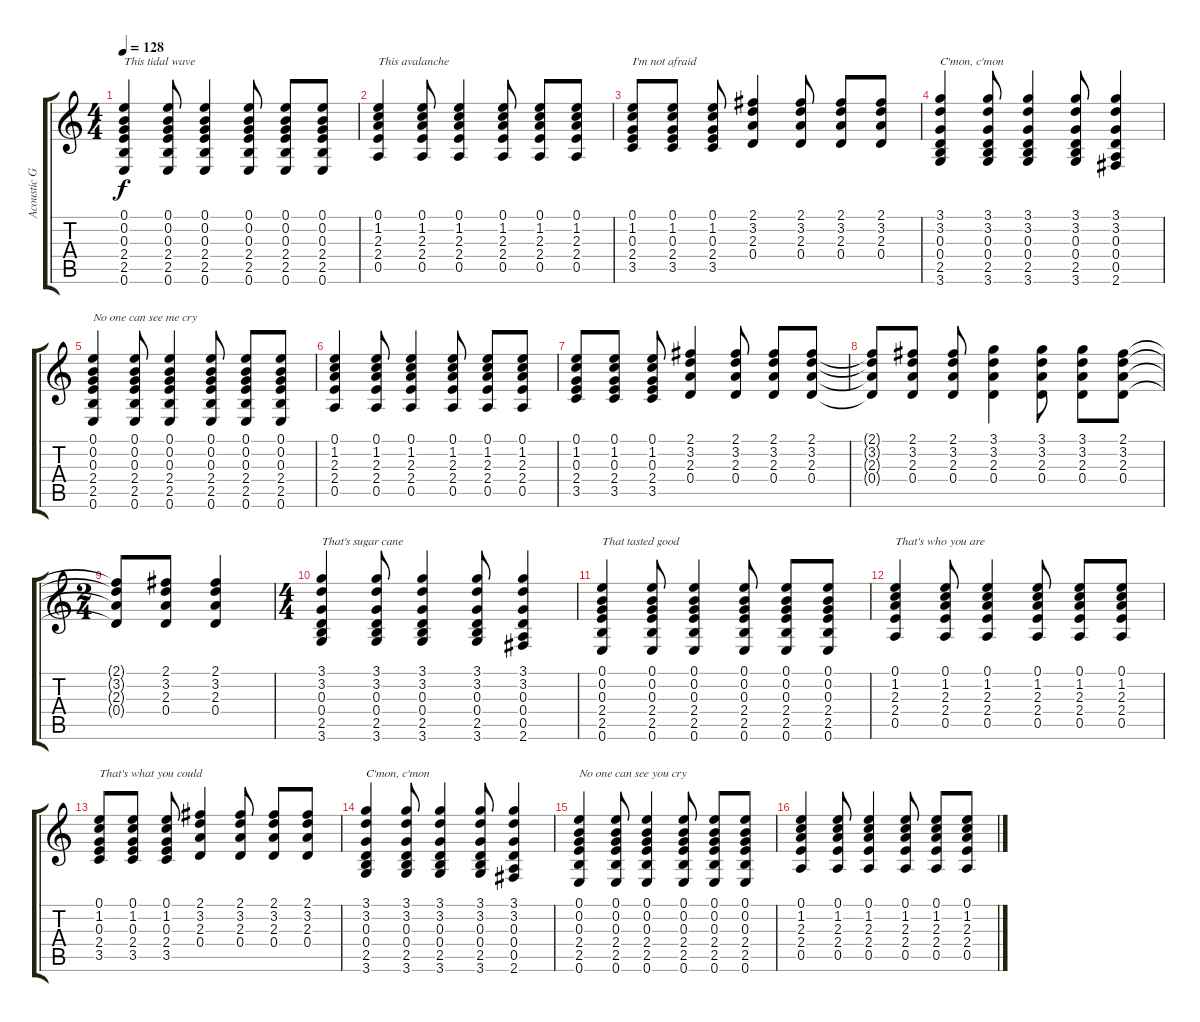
\track ("Acoustic Guitar" "Acoustic G") {instrument acousticguitarsteel}
\staff {score tabs}
\tuning (E4 B3 G3 D3 A2 E2) {hide}
\ts (4 4)
\tempo 128
\clef g2
\ks c
(0.1 0.2 0.3 2.4 2.5 0.6).4{txt "This tidal wave" dy f} (0.1 0.2 0.3 2.4 2.5 0.6).8 (0.1 0.2 0.3 2.4 2.5 0.6).4 (0.1 0.2 0.3 2.4 2.5 0.6).8 (0.1 0.2 0.3 2.4 2.5 0.6).8 (0.1 0.2 0.3 2.4 2.5 0.6).8 |
(0.1 1.2 2.3 2.4 0.5).4{txt "This avalanche"} (0.1 1.2 2.3 2.4 0.5).8 (0.1 1.2 2.3 2.4 0.5).4 (0.1 1.2 2.3 2.4 0.5).8 (0.1 1.2 2.3 2.4 0.5).8 (0.1 1.2 2.3 2.4 0.5).8 |
(0.1 1.2 0.3 2.4 3.5).8{txt "I'm not afraid"} (0.1 1.2 0.3 2.4 3.5).8 (0.1 1.2 0.3 2.4 3.5).8 (2.1 3.2 2.3 0.4).4 (2.1 3.2 2.3 0.4).8 (2.1 3.2 2.3 0.4).8 (2.1 3.2 2.3 0.4).8 |
(3.1 3.2 0.3 0.4 2.5 3.6).4{txt "C'mon, c'mon"} (3.1 3.2 0.3 0.4 2.5 3.6).8 (3.1 3.2 0.3 0.4 2.5 3.6).4 (3.1 3.2 0.3 0.4 2.5 3.6).8 (3.1 3.2 0.3 0.4 0.5 2.6).4 |
(0.1 0.2 0.3 2.4 2.5 0.6).4{txt "No one can see me cry"} (0.1 0.2 0.3 2.4 2.5 0.6).8 (0.1 0.2 0.3 2.4 2.5 0.6).4 (0.1 0.2 0.3 2.4 2.5 0.6).8 (0.1 0.2 0.3 2.4 2.5 0.6).8 (0.1 0.2 0.3 2.4 2.5 0.6).8 |
(0.1 1.2 2.3 2.4 0.5).4 (0.1 1.2 2.3 2.4 0.5).8 (0.1 1.2 2.3 2.4 0.5).4 (0.1 1.2 2.3 2.4 0.5).8 (0.1 1.2 2.3 2.4 0.5).8 (0.1 1.2 2.3 2.4 0.5).8 |
(0.1 1.2 0.3 2.4 3.5).8 (0.1 1.2 0.3 2.4 3.5).8 (0.1 1.2 0.3 2.4 3.5).8 (2.1 3.2 2.3 0.4).4 (2.1 3.2 2.3 0.4).8 (2.1 3.2 2.3 0.4).8 (2.1 3.2 2.3 0.4).8 |
(2.1{t} 3.2{t} 2.3{t} 0.4{t}).8 (2.1 3.2 2.3 0.4).8 (2.1 3.2 2.3 0.4).8 (3.1 3.2 2.3 0.4).4 (3.1 3.2 2.3 0.4).8 (3.1 3.2 2.3 0.4).8 (2.1 3.2 2.3 0.4).8 |
\ts (2 4)
(2.1{t} 3.2{t} 2.3{t} 0.4{t}).8 (2.1 3.2 2.3 0.4).8 (2.1 3.2 2.3 0.4).4 |
\ts (4 4)
(3.1 3.2 0.3 0.4 2.5 3.6).4{txt "That's sugar cane"} (3.1 3.2 0.3 0.4 2.5 3.6).8 (3.1 3.2 0.3 0.4 2.5 3.6).4 (3.1 3.2 0.3 0.4 2.5 3.6).8 (3.1 3.2 0.3 0.4 0.5 2.6).4 |
(0.1 0.2 0.3 2.4 2.5 0.6).4{txt "That tasted good"} (0.1 0.2 0.3 2.4 2.5 0.6).8 (0.1 0.2 0.3 2.4 2.5 0.6).4 (0.1 0.2 0.3 2.4 2.5 0.6).8 (0.1 0.2 0.3 2.4 2.5 0.6).8 (0.1 0.2 0.3 2.4 2.5 0.6).8 |
(0.1 1.2 2.3 2.4 0.5).4{txt "That's who you are"} (0.1 1.2 2.3 2.4 0.5).8 (0.1 1.2 2.3 2.4 0.5).4 (0.1 1.2 2.3 2.4 0.5).8 (0.1 1.2 2.3 2.4 0.5).8 (0.1 1.2 2.3 2.4 0.5).8 |
(0.1 1.2 0.3 2.4 3.5).8{txt "That's what you could"} (0.1 1.2 0.3 2.4 3.5).8 (0.1 1.2 0.3 2.4 3.5).8 (2.1 3.2 2.3 0.4).4 (2.1 3.2 2.3 0.4).8 (2.1 3.2 2.3 0.4).8 (2.1 3.2 2.3 0.4).8 |
(3.1 3.2 0.3 0.4 2.5 3.6).4{txt "C'mon, c'mon"} (3.1 3.2 0.3 0.4 2.5 3.6).8 (3.1 3.2 0.3 0.4 2.5 3.6).4 (3.1 3.2 0.3 0.4 2.5 3.6).8 (3.1 3.2 0.3 0.4 0.5 2.6).4 |
(0.1 0.2 0.3 2.4 2.5 0.6).4{txt "No one can see you cry"} (0.1 0.2 0.3 2.4 2.5 0.6).8 (0.1 0.2 0.3 2.4 2.5 0.6).4 (0.1 0.2 0.3 2.4 2.5 0.6).8 (0.1 0.2 0.3 2.4 2.5 0.6).8 (0.1 0.2 0.3 2.4 2.5 0.6).8 |
(0.1 1.2 2.3 2.4 0.5).4 (0.1 1.2 2.3 2.4 0.5).8 (0.1 1.2 2.3 2.4 0.5).4 (0.1 1.2 2.3 2.4 0.5).8 (0.1 1.2 2.3 2.4 0.5).8 (0.1 1.2 2.3 2.4 0.5).8
